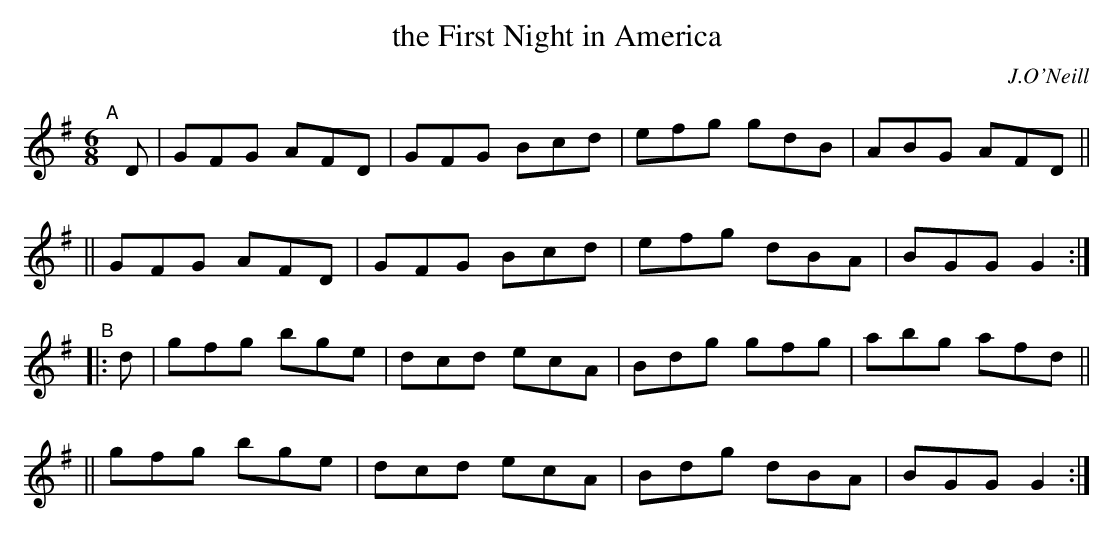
X:1
T: the First Night in America
O: J.O'Neill
M: 6/8
L: 1/8
K: G
"^A"[|] D \
|  GFG AFD | GFG Bcd | efg gdB | ABG AFD ||
|| GFG AFD | GFG Bcd | efg dBA | BGG G2 :|
"^B"|: d \
|  gfg bge | dcd ecA | Bdg gfg | abg afd ||
|| gfg bge | dcd ecA | Bdg dBA | BGG G2 :|
